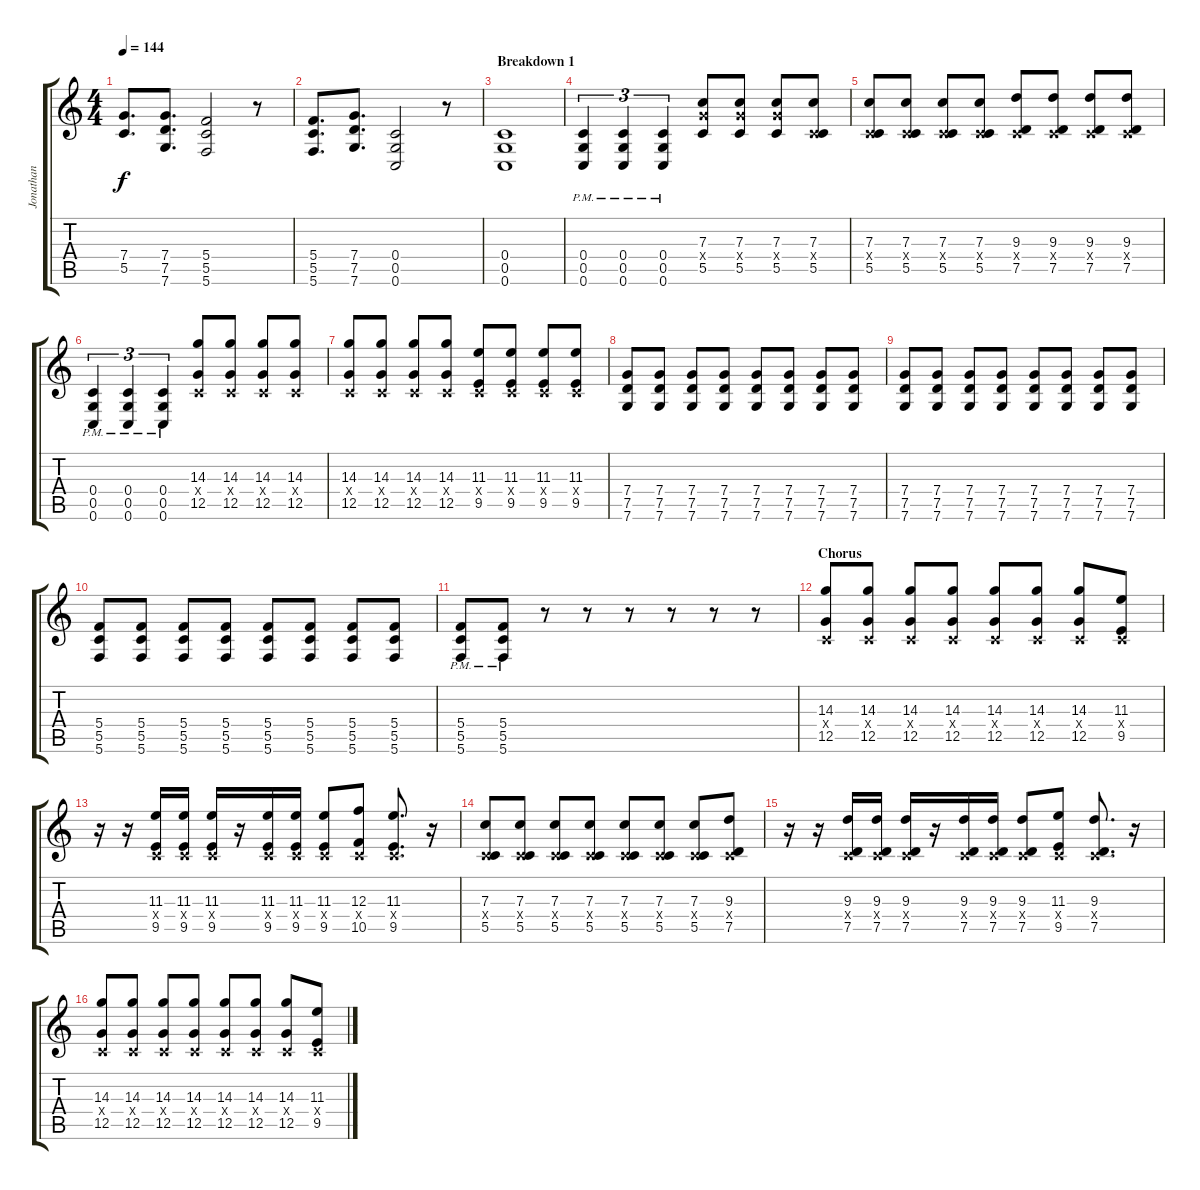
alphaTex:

\track ("Jonathan" "Jonathan") {instrument overdrivenguitar}
\staff {score tabs}
\tuning (D4 A3 F3 C3 G2 C2) {hide}
\ts (4 4)
\tempo 144
\clef g2
\ks c
(7.4 5.5).8{d dy f} (7.4 7.5 7.6).8{d} (5.4 5.5 5.6).2 r.8 |
(5.4 5.5 5.6).8{d} (7.4 7.5 7.6).8{d} (0.4 0.5 0.6).2 r.8 |
\section ("" "Breakdown 1")
(0.4 0.5 0.6).1 |
(0.4{pm} 0.5{pm} 0.6{pm}).4{tu (3 2)} (0.4{pm} 0.5{pm} 0.6{pm}).4{tu (3 2)} (0.4{pm} 0.5{pm} 0.6{pm}).4{tu (3 2)} (7.3 7.4{x} 5.5).8 (7.3 7.4{x} 5.5).8 (7.3 7.4{x} 5.5).8 (7.3 0.4{x} 5.5).8 |
(7.3 0.4{x} 5.5).8 (7.3 0.4{x} 5.5).8 (7.3 0.4{x} 5.5).8 (7.3 0.4{x} 5.5).8 (9.3 0.4{x} 7.5).8 (9.3 0.4{x} 7.5).8 (9.3 0.4{x} 7.5).8 (9.3 0.4{x} 7.5).8 |
(0.4{pm} 0.5{pm} 0.6{pm}).4{tu (3 2)} (0.4{pm} 0.5{pm} 0.6{pm}).4{tu (3 2)} (0.4{pm} 0.5{pm} 0.6{pm}).4{tu (3 2)} (14.3 0.4{x} 12.5).8 (14.3 0.4{x} 12.5).8 (14.3 0.4{x} 12.5).8 (14.3 0.4{x} 12.5).8 |
(14.3 0.4{x} 12.5).8 (14.3 0.4{x} 12.5).8 (14.3 0.4{x} 12.5).8 (14.3 0.4{x} 12.5).8 (11.3 0.4{x} 9.5).8 (11.3 0.4{x} 9.5).8 (11.3 0.4{x} 9.5).8 (11.3 0.4{x} 9.5).8 |
(7.4 7.5 7.6).8 (7.4 7.5 7.6).8 (7.4 7.5 7.6).8 (7.4 7.5 7.6).8 (7.4 7.5 7.6).8 (7.4 7.5 7.6).8 (7.4 7.5 7.6).8 (7.4 7.5 7.6).8 |
(7.4 7.5 7.6).8 (7.4 7.5 7.6).8 (7.4 7.5 7.6).8 (7.4 7.5 7.6).8 (7.4 7.5 7.6).8 (7.4 7.5 7.6).8 (7.4 7.5 7.6).8 (7.4 7.5 7.6).8 |
(5.4 5.5 5.6).8 (5.4 5.5 5.6).8 (5.4 5.5 5.6).8 (5.4 5.5 5.6).8 (5.4 5.5 5.6).8 (5.4 5.5 5.6).8 (5.4 5.5 5.6).8 (5.4 5.5 5.6).8 |
(5.4{pm} 5.5{pm} 5.6{pm}).8 (5.4{pm} 5.5{pm} 5.6{pm}).8 r.8 r.8 r.8 r.8 r.8 r.8 |
\section ("" "Chorus")
(14.3 0.4{x} 12.5).8 (14.3 0.4{x} 12.5).8 (14.3 0.4{x} 12.5).8 (14.3 0.4{x} 12.5).8 (14.3 0.4{x} 12.5).8 (14.3 0.4{x} 12.5).8 (14.3 0.4{x} 12.5).8 (11.3 0.4{x} 9.5).8 |
r.16 r.16 (11.3 0.4{x} 9.5).16 (11.3 0.4{x} 9.5).16 (11.3 0.4{x} 9.5).16 r.16 (11.3 0.4{x} 9.5).16 (11.3 0.4{x} 9.5).16 (11.3 0.4{x} 9.5).8 (12.3 0.4{x} 10.5).8 (11.3 0.4{x} 9.5).8{d} r.16 |
(7.3 0.4{x} 5.5).8 (7.3 0.4{x} 5.5).8 (7.3 0.4{x} 5.5).8 (7.3 0.4{x} 5.5).8 (7.3 0.4{x} 5.5).8 (7.3 0.4{x} 5.5).8 (7.3 0.4{x} 5.5).8 (9.3 0.4{x} 7.5).8 |
r.16 r.16 (9.3 0.4{x} 7.5).16 (9.3 0.4{x} 7.5).16 (9.3 0.4{x} 7.5).16 r.16 (9.3 0.4{x} 7.5).16 (9.3 0.4{x} 7.5).16 (9.3 0.4{x} 7.5).8 (11.3 0.4{x} 9.5).8 (9.3 0.4{x} 7.5).8{d} r.16 |
(14.3 0.4{x} 12.5).8 (14.3 0.4{x} 12.5).8 (14.3 0.4{x} 12.5).8 (14.3 0.4{x} 12.5).8 (14.3 0.4{x} 12.5).8 (14.3 0.4{x} 12.5).8 (14.3 0.4{x} 12.5).8 (11.3 0.4{x} 9.5).8
